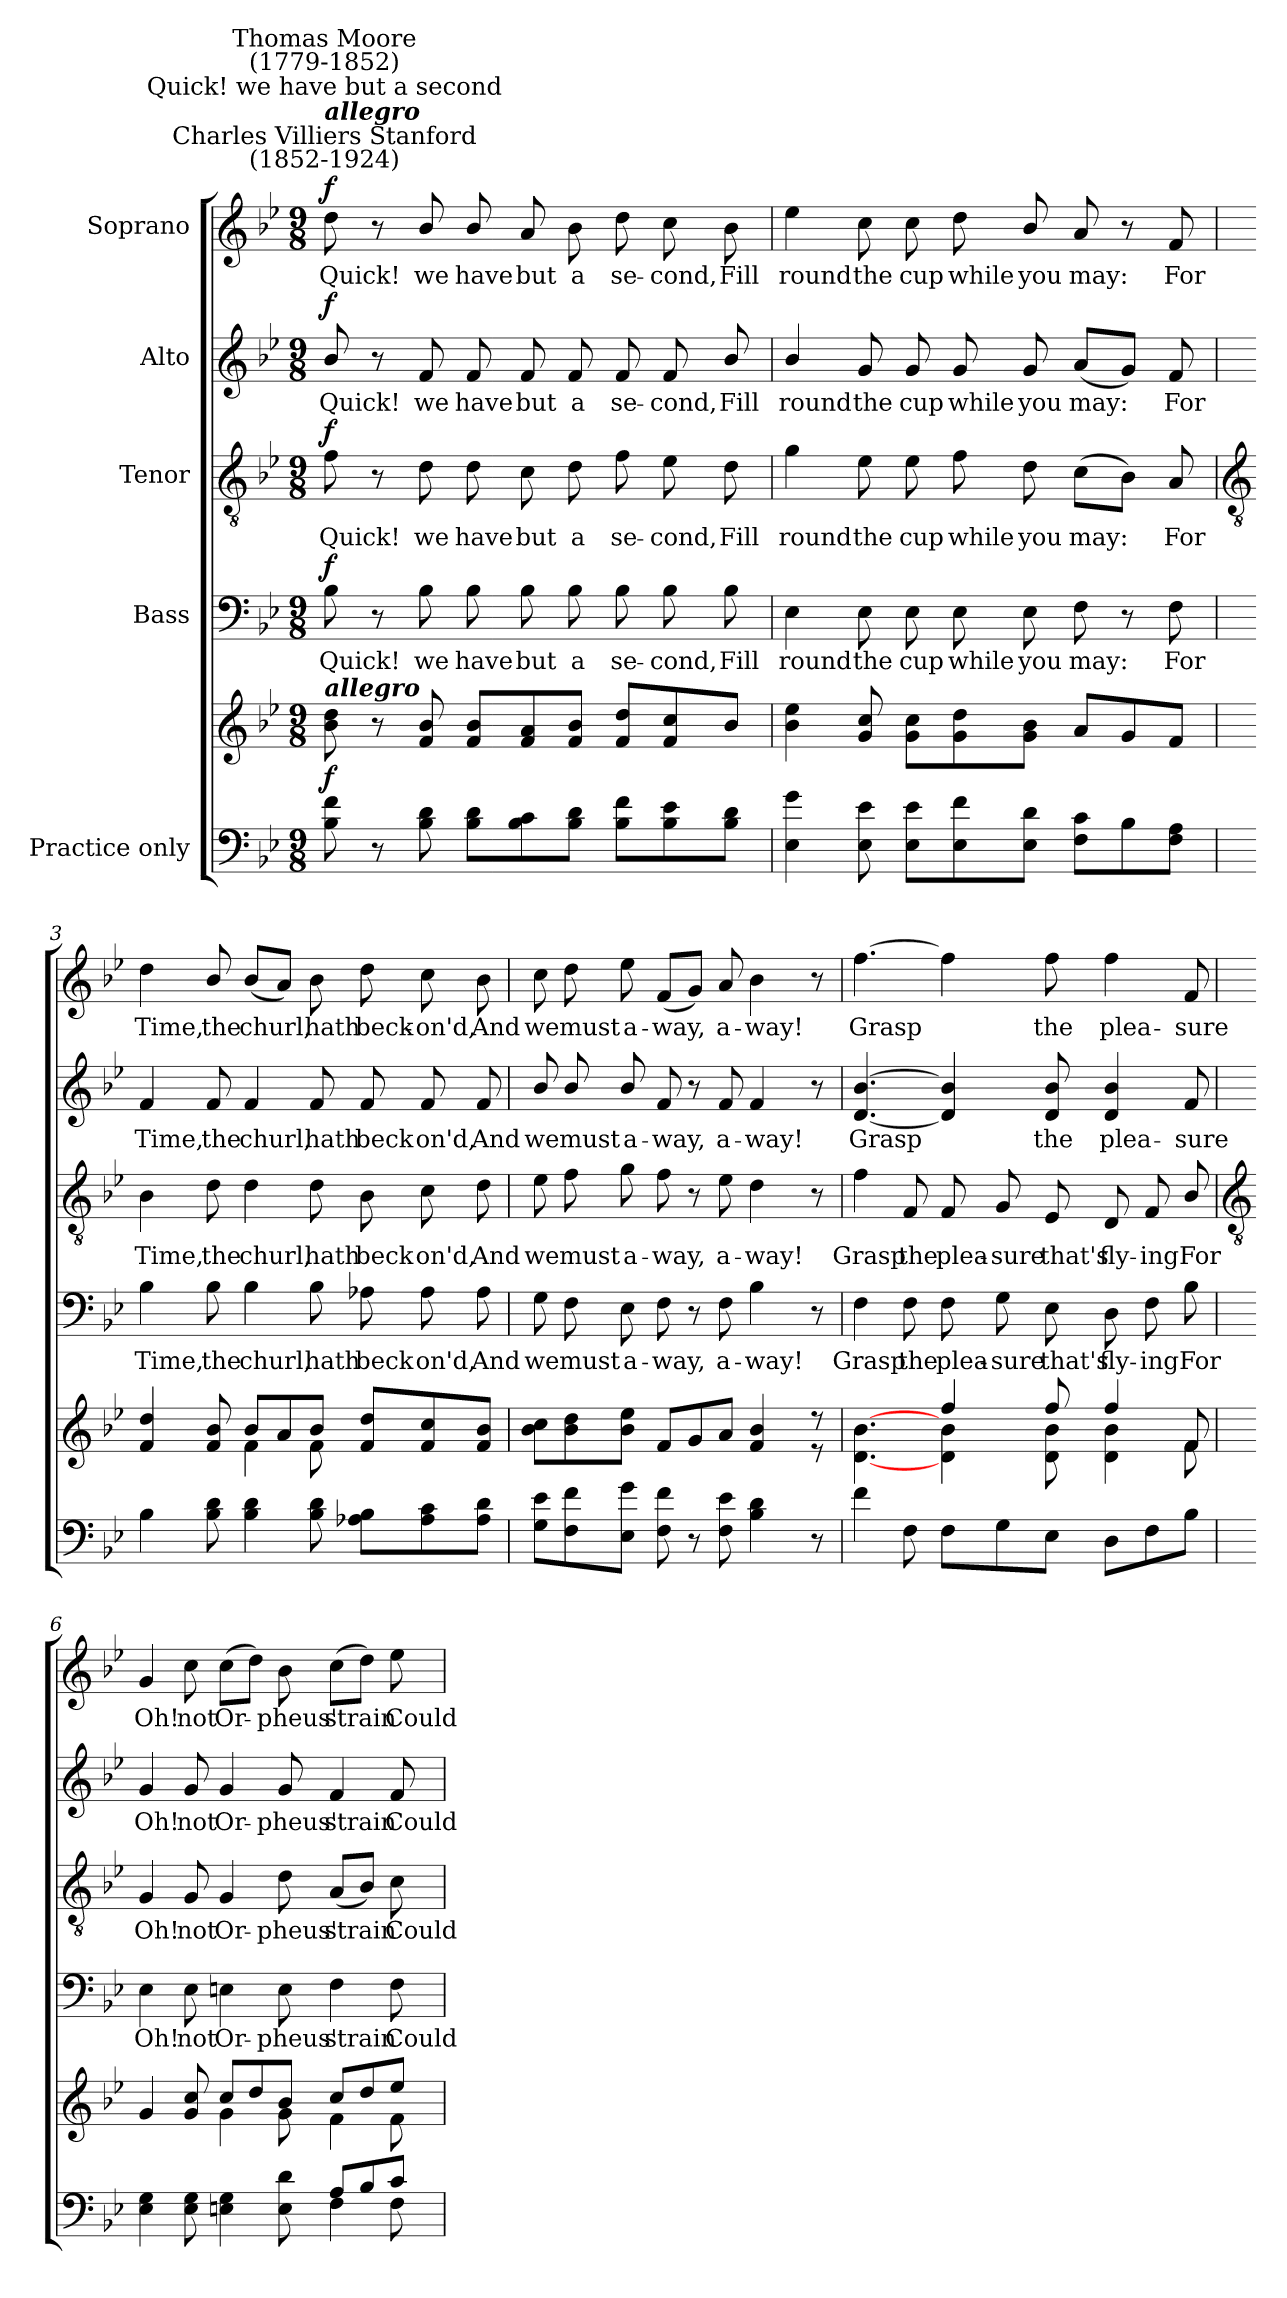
**kern	**kern	**dynam	**kern	**text	**dynam	**kern	**text	**dynam	**kern	**text	**dynam	**kern	**text	**dynam
*part5	*part5	*part5	*part4	*part4	*part4	*part3	*part3	*part3	*part2	*part2	*part2	*part1	*part1	*part1
*staff6	*staff5	*staff5/6	*staff4	*staff4	*staff4	*staff3	*staff3	*staff3	*staff2	*staff2	*staff2	*staff1	*staff1	*staff1
*I"Practice  only	*	*	*I"Bass	*	*	*I"Tenor	*	*	*I"Alto	*	*	*I"Soprano	*	*
*clefF4	*clefG2	*	*clefF4	*	*	*clefGv2	*	*	*clefG2	*	*	*clefG2	*	*
*k[b-e-]	*k[b-e-]	*	*k[b-e-]	*	*	*k[b-e-]	*	*	*k[b-e-]	*	*	*k[b-e-]	*	*
*B-:	*B-:	*	*B-:	*	*	*B-:	*	*	*B-:	*	*	*B-:	*	*
*M9/8	*M9/8	*	*M9/8	*	*	*M9/8	*	*	*M9/8	*	*	*M9/8	*	*
=1	=1	=1	=1	=1	=1	=1	=1	=1	=1	=1	=1	=1	=1	=1
!	!	!	!	!	!	!	!	!	!	!	!	!LO:TX:a:cj:t=Charles Villiers Stanford\n(1852-1924)	!	!
!	!	!	!	!	!	!	!	!	!	!	!	!LO:TX:a:Bi:t=allegro	!	!
!	!	!	!	!	!	!	!	!	!	!	!	!LO:TX:a:cj:t=Quick! we have but a second	!	!
!	!	!	!	!	!	!	!	!	!	!	!	!LO:TX:a:cj:t=Thomas Moore\n(1779-1852)	!	!
!	!LO:TX:a:Bi:t=allegro	!	!	!	!	!	!	!	!	!	!	!	!	!
!	!	!LO:DY:a=2	!	!LO:LY:b	!LO:DY:b	!	!LO:LY:b	!LO:DY:b	!	!LO:LY:b	!LO:DY:b	!	!LO:LY:b	!LO:DY:b
8B-\ 8f\	8b-\ 8dd\	f	8B-	Quick!	f	8f	Quick!	f	8b-/	Quick!	f	8dd	Quick!	f
8r	8r	.	8r	.	.	8r	.	.	8r	.	.	8r	.	.
!	!	!	!	!LO:LY:b	!	!	!LO:LY:b	!	!	!LO:LY:b	!	!	!LO:LY:b	!
8B-\ 8d\	8f 8b-	.	8B-	we	.	8d	we	.	8f	we	.	8b-/	we	.
!	!	!	!	!LO:LY:b	!	!	!LO:LY:b	!	!	!LO:LY:b	!	!	!LO:LY:b	!
8B-\ 8d\L	8f 8b-L	.	8B-	have	.	8d	have	.	8f	have	.	8b-/	have	.
!	!	!	!	!LO:LY:b	!	!	!LO:LY:b	!	!	!LO:LY:b	!	!	!LO:LY:b	!
8B-\ 8c\	8f 8a	.	8B-	but	.	8c	but	.	8f	but	.	8a	but	.
!	!	!	!	!LO:LY:b	!	!	!LO:LY:b	!	!	!LO:LY:b	!	!	!LO:LY:b	!
8B-\ 8d\J	8f 8b-J	.	8B-	a	.	8d	a	.	8f	a	.	8b-	a	.
!	!	!	!	!LO:LY:b	!	!	!LO:LY:b	!	!	!LO:LY:b	!	!	!LO:LY:b	!
8B-\ 8f\L	8f 8ddL	.	8B-	se-	.	8f	se-	.	8f	se-	.	8dd	se-	.
!	!	!	!	!LO:LY:b	!	!	!LO:LY:b	!	!	!LO:LY:b	!	!	!LO:LY:b	!
8B-\ 8e-\	8f 8cc	.	8B-	-cond,	.	8e-	-cond,	.	8f	-cond,	.	8cc	-cond,	.
!	!	!	!	!LO:LY:b	!	!	!LO:LY:b	!	!	!LO:LY:b	!	!	!LO:LY:b	!
8B-\ 8d\J	8b-J	.	8B-	Fill	.	8d	Fill	.	8b-/	Fill	.	8b-	Fill	.
=2	=2	=2	=2	=2	=2	=2	=2	=2	=2	=2	=2	=2	=2	=2
!	!	!	!	!LO:LY:b	!	!	!LO:LY:b	!	!	!LO:LY:b	!	!	!LO:LY:b	!
4E-\ 4g\	4b-\ 4ee-\	.	4E-	round	.	4g	round	.	4b-/	round	.	4ee-	round	.
!	!	!	!	!LO:LY:b	!	!	!LO:LY:b	!	!	!LO:LY:b	!	!	!LO:LY:b	!
8E-\ 8e-\	8g 8cc	.	8E-	the	.	8e-	the	.	8g	the	.	8cc	the	.
!	!	!	!	!LO:LY:b	!	!	!LO:LY:b	!	!	!LO:LY:b	!	!	!LO:LY:b	!
8E-\ 8e-\L	8g 8ccL	.	8E-	cup	.	8e-	cup	.	8g	cup	.	8cc	cup	.
!	!	!	!	!LO:LY:b	!	!	!LO:LY:b	!	!	!LO:LY:b	!	!	!LO:LY:b	!
8E-\ 8f\	8g 8dd	.	8E-	while	.	8f	while	.	8g	while	.	8dd	while	.
!	!	!	!	!LO:LY:b	!	!	!LO:LY:b	!	!	!LO:LY:b	!	!	!LO:LY:b	!
8E-\ 8d\J	8g 8b-J	.	8E-	you	.	8d	you	.	8g	you	.	8b-/	you	.
!	!	!	!	!LO:LY:b	!	!	!LO:LY:b	!	!	!LO:LY:b	!	!	!LO:LY:b	!
8F 8cL	8aL	.	8F	may:	.	(>8cL	may:	.	(<8aL	may:	.	8a	may:	.
8B-	8g	.	8r	.	.	8B-J)	.	.	8gJ)	.	.	8r	.	.
!	!	!	!	!LO:LY:b	!	!	!LO:LY:b	!	!	!LO:LY:b	!	!	!LO:LY:b	!
8F 8AJ	8fJ	.	8F	For	.	8A	For	.	8f	For	.	8f	For	.
!!LO:LB:g=z
=3	=3	=3	=3	=3	=3	=3	=3	=3	=3	=3	=3	=3	=3	=3
*	*	*	*	*	*	*clefGv2	*	*	*	*	*	*	*	*
*	*^	*	*	*	*	*	*	*	*	*	*	*	*	*
!	!	!	!	!	!LO:LY:b	!	!	!LO:LY:b	!	!	!LO:LY:b	!	!	!LO:LY:b	!
4B-\	4f/ 4dd/	4ryy	.	4B-	Time,	.	4B-	Time,	.	4f	Time,	.	4dd	Time,	.
!	!	!	!	!	!LO:LY:b	!	!	!LO:LY:b	!	!	!LO:LY:b	!	!	!LO:LY:b	!
8B-\ 8d\	8f/ 8b-/	8ryy	.	8B-	the	.	8d	the	.	8f	the	.	8b-/	the	.
!	!	!	!	!	!LO:LY:b	!	!	!LO:LY:b	!	!	!LO:LY:b	!	!	!LO:LY:b	!
4B-\ 4d\	8b-/L	4f\	.	4B-	churl,	.	4d	churl,	.	4f	churl,	.	(<8b-L	churl,	.
.	8a/	.	.	.	.	.	.	.	.	.	.	.	8aJ)	.	.
!	!	!	!	!	!LO:LY:b	!	!	!LO:LY:b	!	!	!LO:LY:b	!	!	!LO:LY:b	!
8B-\ 8d\	8b-/J	8f\	.	8B-	hath	.	8d	hath	.	8f	hath	.	8b-	hath	.
!	!	!	!	!	!LO:LY:b	!	!	!LO:LY:b	!	!	!LO:LY:b	!	!	!LO:LY:b	!
8A-X\ 8B-\L	8f/ 8dd/L	4ryy	.	8A-X	beck	.	8B-	beck	.	8f	beck	.	8dd	beck-	.
!	!	!	!	!	!LO:LY:b	!	!	!LO:LY:b	!	!	!LO:LY:b	!	!	!LO:LY:b	!
8A-\ 8c\	8f/ 8cc/	.	.	8A-	-on'd,	.	8c	-on'd,	.	8f	-on'd,	.	8cc	-on'd,	.
!	!	!	!	!	!LO:LY:b	!	!	!LO:LY:b	!	!	!LO:LY:b	!	!	!LO:LY:b	!
8A-\ 8d\J	8f/ 8b-/J	8ryy	.	8A-	And	.	8d	And	.	8f	And	.	8b-	And	.
=4	=4	=4	=4	=4	=4	=4	=4	=4	=4	=4	=4	=4	=4	=4	=4
!	!	!	!	!	!LO:LY:b	!	!	!LO:LY:b	!	!	!LO:LY:b	!	!	!LO:LY:b	!
8G\ 8e-\L	8b-\ 8cc\L	4ryy	.	8G	we	.	8e-	we	.	8b-/	we	.	8cc	we	.
!	!	!	!	!	!LO:LY:b	!	!	!LO:LY:b	!	!	!LO:LY:b	!	!	!LO:LY:b	!
8F\ 8f\	8b-\ 8dd\	.	.	8F	must	.	8f	must	.	8b-/	must	.	8dd	must	.
!	!	!	!	!	!LO:LY:b	!	!	!LO:LY:b	!	!	!LO:LY:b	!	!	!LO:LY:b	!
8E-\ 8g\J	8b-\ 8ee-\J	8ryy	.	8E-	a-	.	8g	a-	.	8b-/	a-	.	8ee-	a-	.
!	!	!	!	!	!LO:LY:b	!	!	!LO:LY:b	!	!	!LO:LY:b	!	!	!LO:LY:b	!
8F\ 8f\	8f/L	2ryy	.	8F	-way,	.	8f	-way,	.	8f	-way,	.	(<8fL	-way,	.
8r	8g/	.	.	8r	.	.	8r	.	.	8r	.	.	8gJ)	.	.
!	!	!	!	!	!LO:LY:b	!	!	!LO:LY:b	!	!	!LO:LY:b	!	!	!LO:LY:b	!
8F\ 8e-\	8a/J	.	.	8F	a-	.	8e-	a-	.	8f	a-	.	8a	a-	.
!	!	!	!	!	!LO:LY:b	!	!	!LO:LY:b	!	!	!LO:LY:b	!	!	!LO:LY:b	!
4B-\ 4d\	4f/ 4b-/	.	.	4B-	-way!	.	4d	-way!	.	4f	-way!	.	4b-	-way!	.
.	.	8ryy	.	.	.	.	.	.	.	.	.	.	.	.	.
8r	8r	8r	.	8r	.	.	8r	.	.	8r	.	.	8r	.	.
=5	=5	=5	=5	=5	=5	=5	=5	=5	=5	=5	=5	=5	=5	=5	=5
!	!	!	!	!	!LO:LY:b	!	!	!LO:LY:b	!	!	!LO:LY:b	!	!	!LO:LY:b	!
4f\	4ryy	[4.d\ [4.b-\	.	4F	Grasp	.	4f	Grasp	.	[4.d [4.b-	Grasp	.	[4.ff	Grasp	.
!	!	!	!	!	!LO:LY:b	!	!	!LO:LY:b	!	!	!	!	!	!	!
8F\	8ryy	.	.	8F	the	.	8F	the	.	.	.	.	.	.	.
!	!	!	!	!	!LO:LY:b	!	!	!LO:LY:b	!	!	!	!	!	!	!
8F\L	4ff/	4d\ 4b-\	.	8F	plea-	.	8F	plea-	.	4d] 4b-]	.	.	4ff]	.	.
!	!	!	!	!	!LO:LY:b	!	!	!LO:LY:b	!	!	!	!	!	!	!
8G\	.	.	.	8G	-sure	.	8G	-sure	.	.	.	.	.	.	.
!	!	!	!	!	!LO:LY:b	!	!	!LO:LY:b	!	!	!LO:LY:b	!	!	!LO:LY:b	!
8E-\J	8ff/	8d\ 8b-\	.	8E-	that's	.	8E-	that's	.	8d 8b-	the	.	8ff	the	.
!	!	!	!	!	!LO:LY:b	!	!	!LO:LY:b	!	!	!LO:LY:b	!	!	!LO:LY:b	!
8D\L	4ff/	4d\ 4b-\	.	8D	fly-	.	8D	fly-	.	4d 4b-	plea-	.	4ff	plea-	.
!	!	!	!	!	!LO:LY:b	!	!	!LO:LY:b	!	!	!	!	!	!	!
8F\	.	.	.	8F	-ing	.	8F	-ing	.	.	.	.	.	.	.
!	!	!	!	!	!LO:LY:b	!	!	!LO:LY:b	!	!	!LO:LY:b	!	!	!LO:LY:b	!
8B-\J	8f/	8f\	.	8B-	For	.	8B-/	For	.	8f	-sure	.	8f	-sure	.
!!LO:LB:g=z
=6	=6	=6	=6	=6	=6	=6	=6	=6	=6	=6	=6	=6	=6	=6	=6
*	*	*	*	*	*	*	*clefGv2	*	*	*	*	*	*	*	*
*^	*	*	*	*	*	*	*	*	*	*	*	*	*	*	*
!	!	!	!	!	!	!LO:LY:b	!	!	!LO:LY:b	!	!	!LO:LY:b	!	!	!LO:LY:b	!
4E-\ 4G\	2ryy	4g/	4ryy	.	4E-	Oh!	.	4G	Oh!	.	4g	Oh!	.	4g	Oh!	.
!	!	!	!	!	!	!LO:LY:b	!	!	!LO:LY:b	!	!	!LO:LY:b	!	!	!LO:LY:b	!
8E-\ 8G\	.	8g/ 8cc/	8ryy	.	8E-	not	.	8G	not	.	8g	not	.	8cc	not	.
!	!	!	!	!	!	!LO:LY:b	!	!	!LO:LY:b	!	!	!LO:LY:b	!	!	!LO:LY:b	!
4En\ 4G\	.	8cc/L	4g\	.	4En	Or-	.	4G	Or-	.	4g	Or-	.	(>8ccL	Or-	.
.	4ryy	8dd/	.	.	.	.	.	.	.	.	.	.	.	8ddJ)	.	.
!	!	!	!	!	!	!LO:LY:b	!	!	!LO:LY:b	!	!	!LO:LY:b	!	!	!LO:LY:b	!
8E\ 8d\	.	8b-/J	8g\	.	8E	-pheus'	.	8d	-pheus'	.	8g	-pheus'	.	8b-	pheus'	.
!	!	!	!	!	!	!LO:LY:b	!	!	!LO:LY:b	!	!	!LO:LY:b	!	!	!LO:LY:b	!
8A/L	4F\	8cc/L	4f\	.	4F	strain	.	(<8AL	strain	.	4f	strain	.	(>8ccL	strain	.
8B-/	.	8dd/	.	.	.	.	.	8B-J)	.	.	.	.	.	8ddJ)	.	.
!	!	!	!	!	!	!LO:LY:b	!	!	!LO:LY:b	!	!	!LO:LY:b	!	!	!LO:LY:b	!
8c/J	8F\	8ee-/J	8f\	.	8F	Could	.	8c	Could	.	8f	Could	.	8ee-	Could	.
*v	*v	*	*	*	*	*	*	*	*	*	*	*	*	*	*	*
*	*v	*v	*	*	*	*	*	*	*	*	*	*	*	*	*
=	=	=	=	=	=	=	=	=	=	=	=	=	=	=
*-	*-	*-	*-	*-	*-	*-	*-	*-	*-	*-	*-	*-	*-	*-
